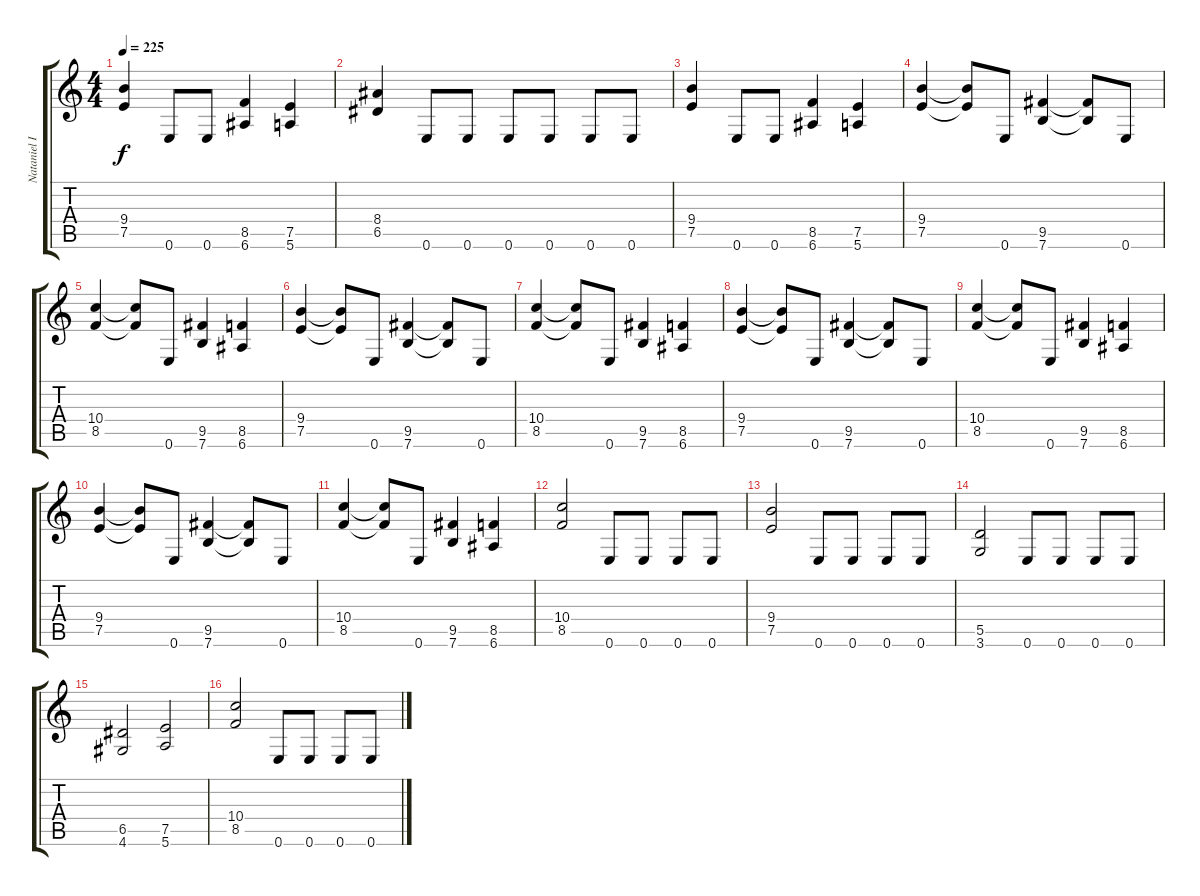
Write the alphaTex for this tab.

\track ("Nataniel Infante" "Nataniel I") {instrument distortionguitar}
\staff {score tabs}
\tuning (E4 B3 G3 D3 A2 E2) {hide}
\ts (4 4)
\tempo 225
\clef g2
\ks c
(9.4 7.5).4{dy f} 0.6.8 0.6.8 (8.5 6.6).4 (7.5 5.6).4 |
(8.4 6.5).4 0.6.8 0.6.8 0.6.8 0.6.8 0.6.8 0.6.8 |
(9.4 7.5).4 0.6.8 0.6.8 (8.5 6.6).4 (7.5 5.6).4 |
(9.4 7.5).4 (9.4{t} 7.5{t}).8 0.6.8 (9.5 7.6).4 (9.5{t} 7.6{t}).8 0.6.8 |
(10.4 8.5).4 (10.4{t} 8.5{t}).8 0.6.8 (9.5 7.6).4 (8.5 6.6).4 |
(9.4 7.5).4 (9.4{t} 7.5{t}).8 0.6.8 (9.5 7.6).4 (9.5{t} 7.6{t}).8 0.6.8 |
(10.4 8.5).4 (10.4{t} 8.5{t}).8 0.6.8 (9.5 7.6).4 (8.5 6.6).4 |
(9.4 7.5).4 (9.4{t} 7.5{t}).8 0.6.8 (9.5 7.6).4 (9.5{t} 7.6{t}).8 0.6.8 |
(10.4 8.5).4 (10.4{t} 8.5{t}).8 0.6.8 (9.5 7.6).4 (8.5 6.6).4 |
(9.4 7.5).4 (9.4{t} 7.5{t}).8 0.6.8 (9.5 7.6).4 (9.5{t} 7.6{t}).8 0.6.8 |
(10.4 8.5).4 (10.4{t} 8.5{t}).8 0.6.8 (9.5 7.6).4 (8.5 6.6).4 |
(10.4 8.5).2 0.6.8 0.6.8 0.6.8 0.6.8 |
(9.4 7.5).2 0.6.8 0.6.8 0.6.8 0.6.8 |
(5.5 3.6).2 0.6.8 0.6.8 0.6.8 0.6.8 |
(6.5 4.6).2 (7.5 5.6).2 |
(10.4 8.5).2 0.6.8 0.6.8 0.6.8 0.6.8
